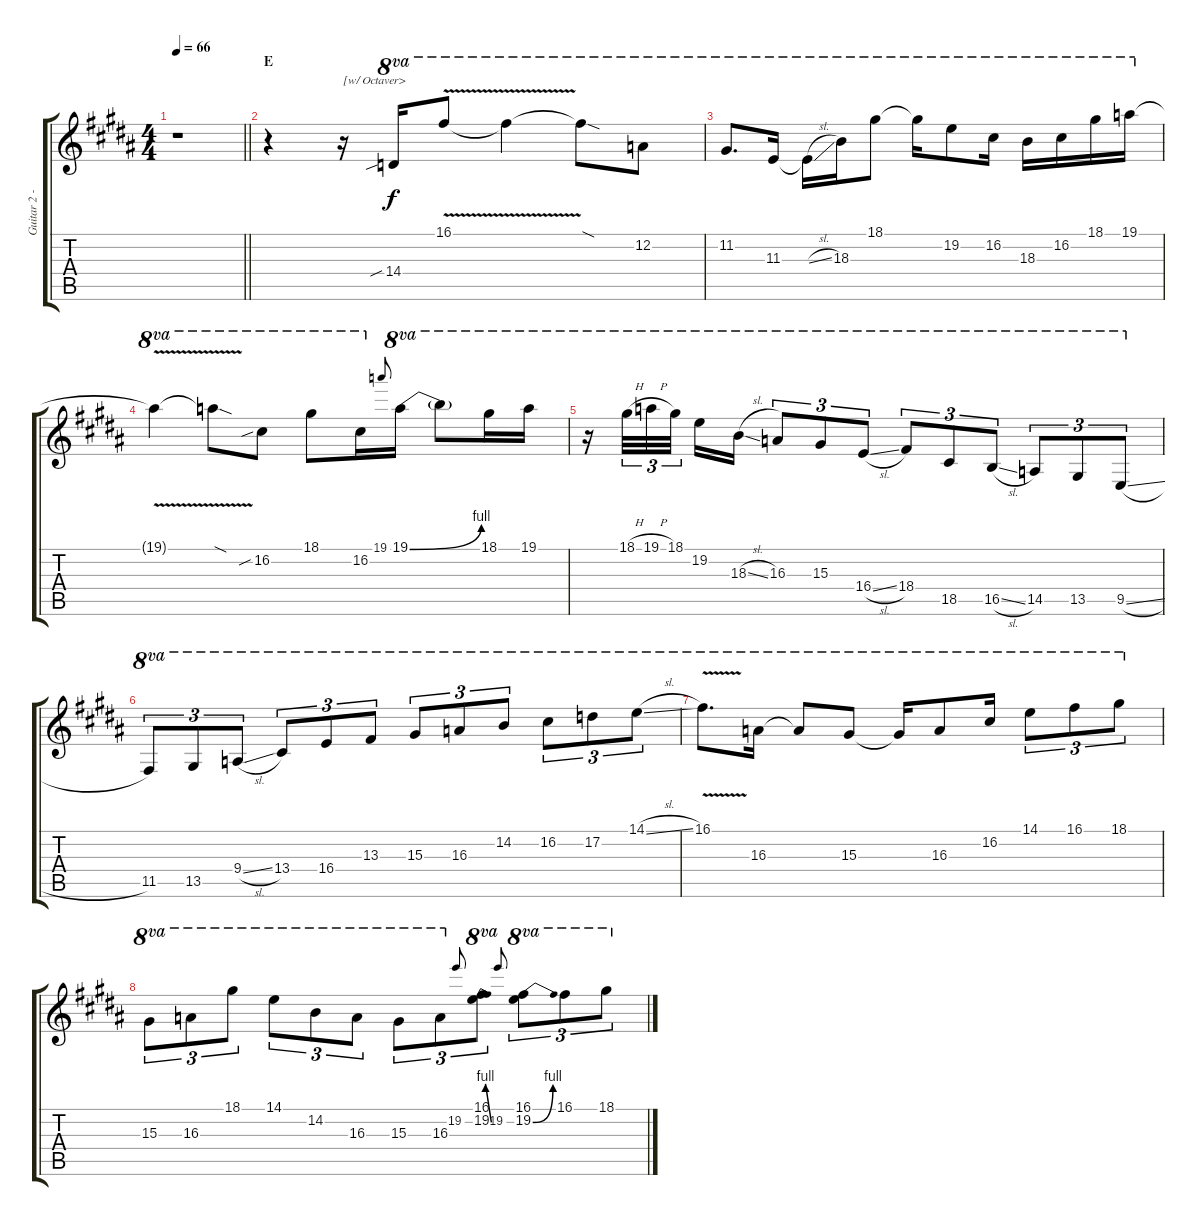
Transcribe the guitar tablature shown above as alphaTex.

\track ("Guitar 2 - Uruha" "Guitar 2 -") {instrument distortionguitar}
\staff {score tabs}
\tuning (D4 A3 F3 C3 G2 D2) {hide}
\ts (4 4)
\tempo 66
\clef g2
\barLineRight lightlight
\ks b
r.1{dy f} |
\section ("" "E")
r.4 r.16{txt "[w/ Octaver>" volume 12 instrument overdrivenguitar} 14.4{sib}.16{ot 8va} 16.1{v}.8{ot 8va} 16.1{t}.4{ot 8va} 16.1{sod t}.8{ot 8va} 12.2.8{ot 8va} |
11.2.8{d ot 8va} 11.3.16{ot 8va} 11.3{sl t}.16{ot 8va} 18.3.16{ot 8va} 18.1.8{ot 8va} 18.1{t}.16{ot 8va} 19.2.8{ot 8va} 16.2.16{ot 8va} 18.3.16{ot 8va} 16.2.16{ot 8va} 18.1.16{ot 8va} 19.1.16{ot 8va} |
19.1{v t}.4{ot 8va} 19.1{sod t}.8{ot 8va} 16.2{sib}.8{ot 8va} 18.1.8{ot 8va} 16.2.16{ot 8va} 19.1.8{gr onbeat} 19.1{be (bend 0 0 60 4)}.16{ot 8va} 19.1{t}.8{ot 8va} 18.1.16{ot 8va} 19.1.16{ot 8va} |
r.16{ot 8va} 18.1{h}.32{tu (3 2) ot 8va} 19.1{h}.32{tu (3 2) ot 8va} 18.1.32{tu (3 2) ot 8va beam splitsecondary} 19.2.16{ot 8va} 18.3{sl}.16{ot 8va} 16.3.8{tu (3 2) ot 8va} 15.3.8{tu (3 2) ot 8va} 16.4{sl}.8{tu (3 2) ot 8va} 18.4.8{tu (3 2) ot 8va} 18.5.8{tu (3 2) ot 8va} 16.5{sl}.8{tu (3 2) ot 8va} 14.5.8{tu (3 2) ot 8va} 13.5.8{tu (3 2) ot 8va} 9.5{sl}.8{tu (3 2) ot 8va} |
11.5.8{tu (3 2) ot 8va} 13.5.8{tu (3 2) ot 8va} 9.4{sl}.8{tu (3 2) ot 8va} 13.4.8{tu (3 2) ot 8va} 16.4.8{tu (3 2) ot 8va} 13.3.8{tu (3 2) ot 8va} 15.3.8{tu (3 2) ot 8va} 16.3.8{tu (3 2) ot 8va} 14.2.8{tu (3 2) ot 8va} 16.2.8{tu (3 2) ot 8va} 17.2.8{tu (3 2) ot 8va} 14.1{sl}.8{tu (3 2) ot 8va} |
16.1{v}.8{d ot 8va} 16.3.16{ot 8va} 16.3{t}.8{ot 8va} 15.3.8{ot 8va} 15.3{t}.16{ot 8va} 16.3.8{ot 8va} 16.2.16{ot 8va} 14.1.8{tu (3 2) ot 8va} 16.1.8{tu (3 2) ot 8va} 18.1.8{tu (3 2) ot 8va} |
15.3.8{tu (3 2) ot 8va} 16.3.8{tu (3 2) ot 8va} 18.1.8{tu (3 2) ot 8va} 14.1.8{tu (3 2) ot 8va} 14.2.8{tu (3 2) ot 8va} 16.3.8{tu (3 2) ot 8va} 15.3.8{tu (3 2) ot 8va} 16.3.8{tu (3 2) ot 8va} 19.2.8{gr onbeat} (16.1 19.2{be (bend 0 0 60 4)}).8{tu (3 2) ot 8va} 19.2.8{gr onbeat} (16.1 19.2{be (bend 0 0 60 4)}).8{tu (3 2) ot 8va} 16.1.8{tu (3 2) ot 8va} 18.1.8{tu (3 2) ot 8va}
